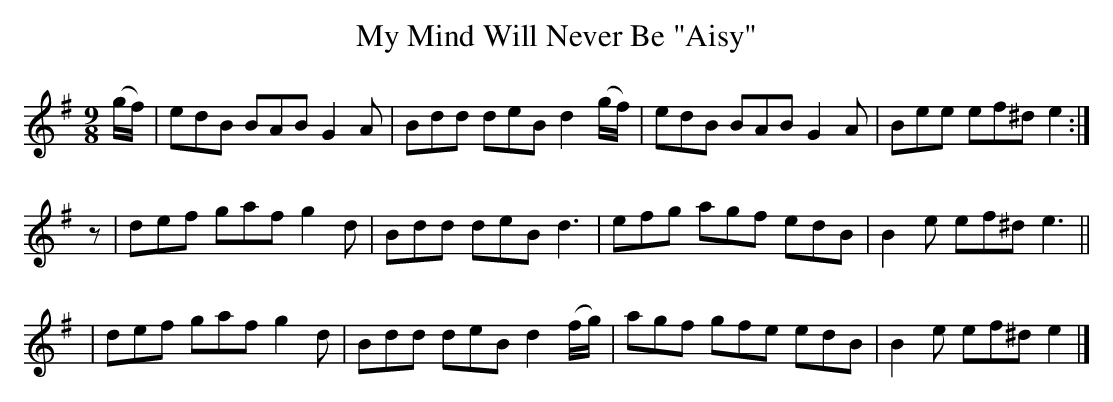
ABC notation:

X:1
T: My Mind Will Never Be "Aisy"
M: 9/8
L: 1/8
K: Em
(g/f/) \
| edB BAB G2A | Bdd deB d2(g/f/) | edB BAB G2A | Bee ef^d e2 :|
z | def gaf g2d | Bdd deB d3 | efg agf edB | B2e ef^d e3 ||
  | def gaf g2d | Bdd deB d2(f/g/) | agf gfe edB | B2e ef^d e2 |]
